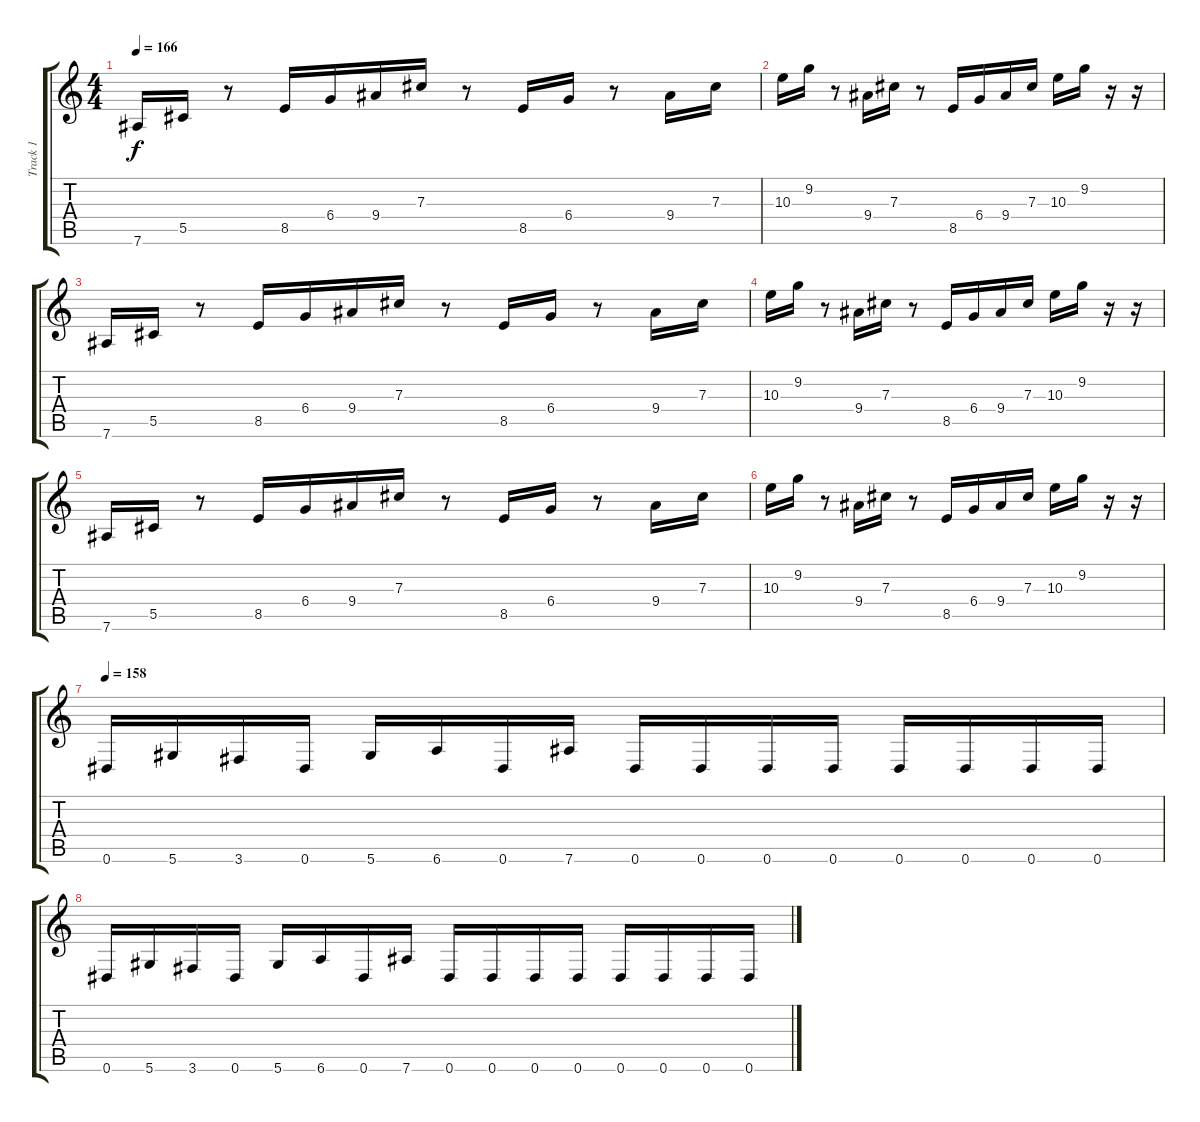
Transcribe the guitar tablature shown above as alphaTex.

\track ("Track 1" "Track 1") {instrument distortionguitar}
\staff {score tabs}
\tuning (Eb4 Bb3 Gb3 Db3 Ab2 Eb2) {hide}
\ts (4 4)
\tempo 166
\clef g2
\ks c
7.6.16{dy f} 5.5.16 r.8 8.5.16 6.4.16 9.4.16 7.3.16 r.8 8.5.16 6.4.16 r.8 9.4.16 7.3.16 |
10.3.16 9.2.16 r.8 9.4.16 7.3.16 r.8 8.5.16 6.4.16 9.4.16 7.3.16 10.3.16 9.2.16 r.16 r.16 |
7.6.16 5.5.16 r.8 8.5.16 6.4.16 9.4.16 7.3.16 r.8 8.5.16 6.4.16 r.8 9.4.16 7.3.16 |
10.3.16 9.2.16 r.8 9.4.16 7.3.16 r.8 8.5.16 6.4.16 9.4.16 7.3.16 10.3.16 9.2.16 r.16 r.16 |
7.6.16 5.5.16 r.8 8.5.16 6.4.16 9.4.16 7.3.16 r.8 8.5.16 6.4.16 r.8 9.4.16 7.3.16 |
10.3.16 9.2.16 r.8 9.4.16 7.3.16 r.8 8.5.16 6.4.16 9.4.16 7.3.16 10.3.16 9.2.16 r.16 r.16 |
\tempo 158
0.6.16 5.6.16 3.6.16 0.6.16 5.6.16 6.6.16 0.6.16 7.6.16 0.6.16 0.6.16 0.6.16 0.6.16 0.6.16 0.6.16 0.6.16 0.6.16 |
0.6.16 5.6.16 3.6.16 0.6.16 5.6.16 6.6.16 0.6.16 7.6.16 0.6.16 0.6.16 0.6.16 0.6.16 0.6.16 0.6.16 0.6.16 0.6.16
